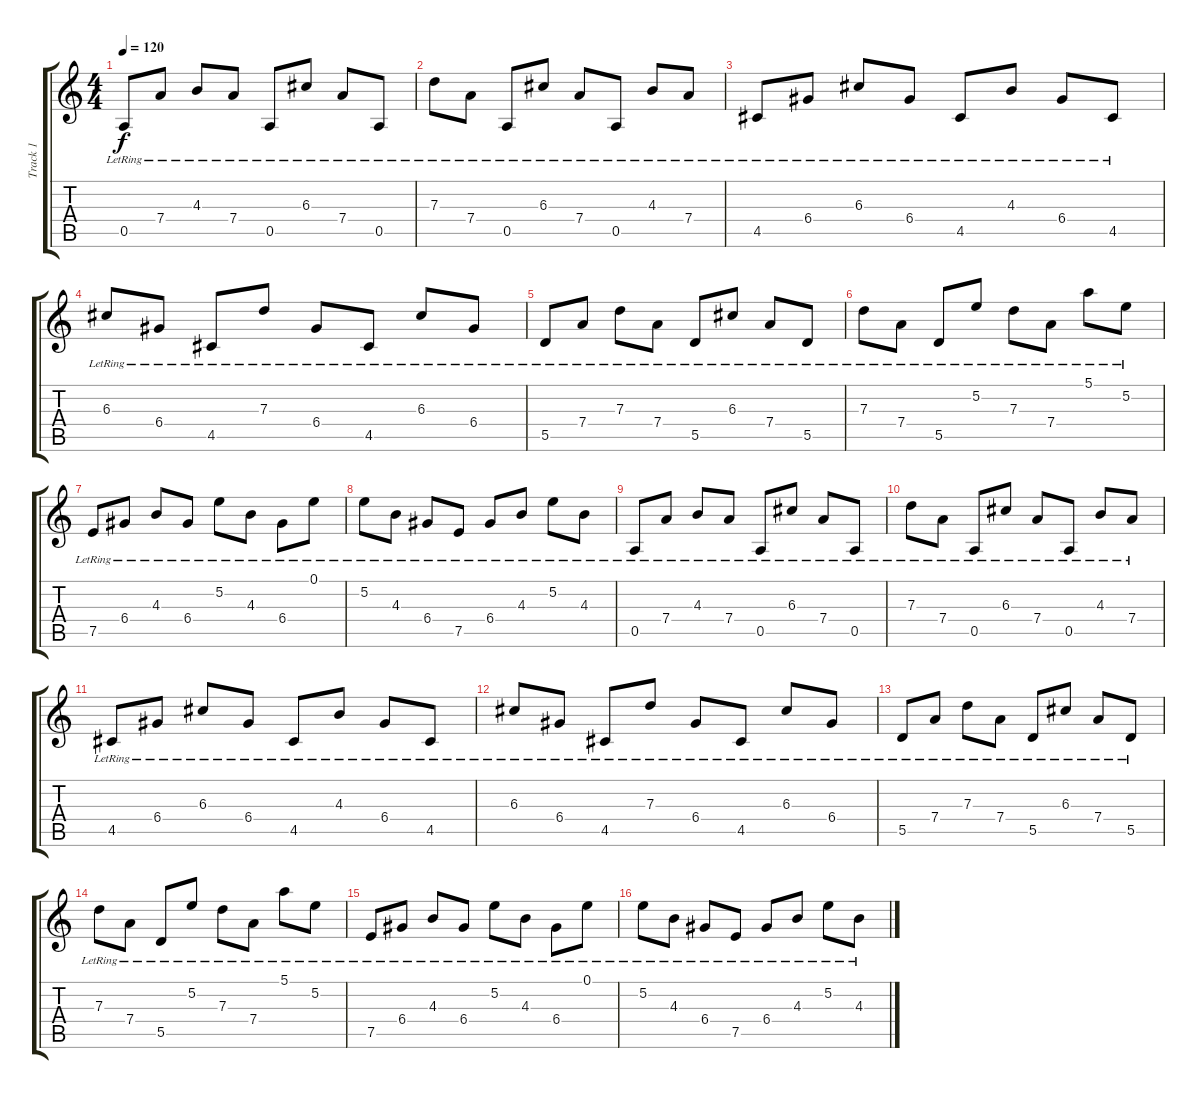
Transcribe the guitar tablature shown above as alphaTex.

\track ("Track 1" "Track 1") {instrument acousticguitarsteel}
\staff {score tabs}
\tuning (E4 B3 G3 D3 A2 E2) {hide}
\ts (4 4)
\tempo 120
\clef g2
\ks c
0.5{lr}.8{dy f instrument acousticguitarsteel} 7.4{lr}.8 4.3{lr}.8 7.4{lr}.8 0.5{lr}.8 6.3{lr}.8 7.4{lr}.8 0.5{lr}.8 |
7.3{lr}.8 7.4{lr}.8 0.5{lr}.8 6.3{lr}.8 7.4{lr}.8 0.5{lr}.8 4.3{lr}.8 7.4{lr}.8 |
4.5{lr}.8 6.4{lr}.8 6.3{lr}.8 6.4{lr}.8 4.5{lr}.8 4.3{lr}.8 6.4{lr}.8 4.5{lr}.8 |
6.3{lr}.8 6.4{lr}.8 4.5{lr}.8 7.3{lr}.8 6.4{lr}.8 4.5{lr}.8 6.3{lr}.8 6.4{lr}.8 |
5.5{lr}.8 7.4{lr}.8 7.3{lr}.8 7.4{lr}.8 5.5{lr}.8 6.3{lr}.8 7.4{lr}.8 5.5{lr}.8 |
7.3{lr}.8 7.4{lr}.8 5.5{lr}.8 5.2{lr}.8 7.3{lr}.8 7.4{lr}.8 5.1{lr}.8 5.2{lr}.8 |
7.5{lr}.8 6.4{lr}.8 4.3{lr}.8 6.4{lr}.8 5.2{lr}.8 4.3{lr}.8 6.4{lr}.8 0.1{lr}.8 |
5.2{lr}.8 4.3{lr}.8 6.4{lr}.8 7.5{lr}.8 6.4{lr}.8 4.3{lr}.8 5.2{lr}.8 4.3{lr}.8 |
0.5{lr}.8 7.4{lr}.8 4.3{lr}.8 7.4{lr}.8 0.5{lr}.8 6.3{lr}.8 7.4{lr}.8 0.5{lr}.8 |
7.3{lr}.8 7.4{lr}.8 0.5{lr}.8 6.3{lr}.8 7.4{lr}.8 0.5{lr}.8 4.3{lr}.8 7.4{lr}.8 |
4.5{lr}.8 6.4{lr}.8 6.3{lr}.8 6.4{lr}.8 4.5{lr}.8 4.3{lr}.8 6.4{lr}.8 4.5{lr}.8 |
6.3{lr}.8 6.4{lr}.8 4.5{lr}.8 7.3{lr}.8 6.4{lr}.8 4.5{lr}.8 6.3{lr}.8 6.4{lr}.8 |
5.5{lr}.8 7.4{lr}.8 7.3{lr}.8 7.4{lr}.8 5.5{lr}.8 6.3{lr}.8 7.4{lr}.8 5.5{lr}.8 |
7.3{lr}.8 7.4{lr}.8 5.5{lr}.8 5.2{lr}.8 7.3{lr}.8 7.4{lr}.8 5.1{lr}.8 5.2{lr}.8 |
7.5{lr}.8 6.4{lr}.8 4.3{lr}.8 6.4{lr}.8 5.2{lr}.8 4.3{lr}.8 6.4{lr}.8 0.1{lr}.8 |
5.2{lr}.8 4.3{lr}.8 6.4{lr}.8 7.5{lr}.8 6.4{lr}.8 4.3{lr}.8 5.2{lr}.8 4.3{lr}.8
